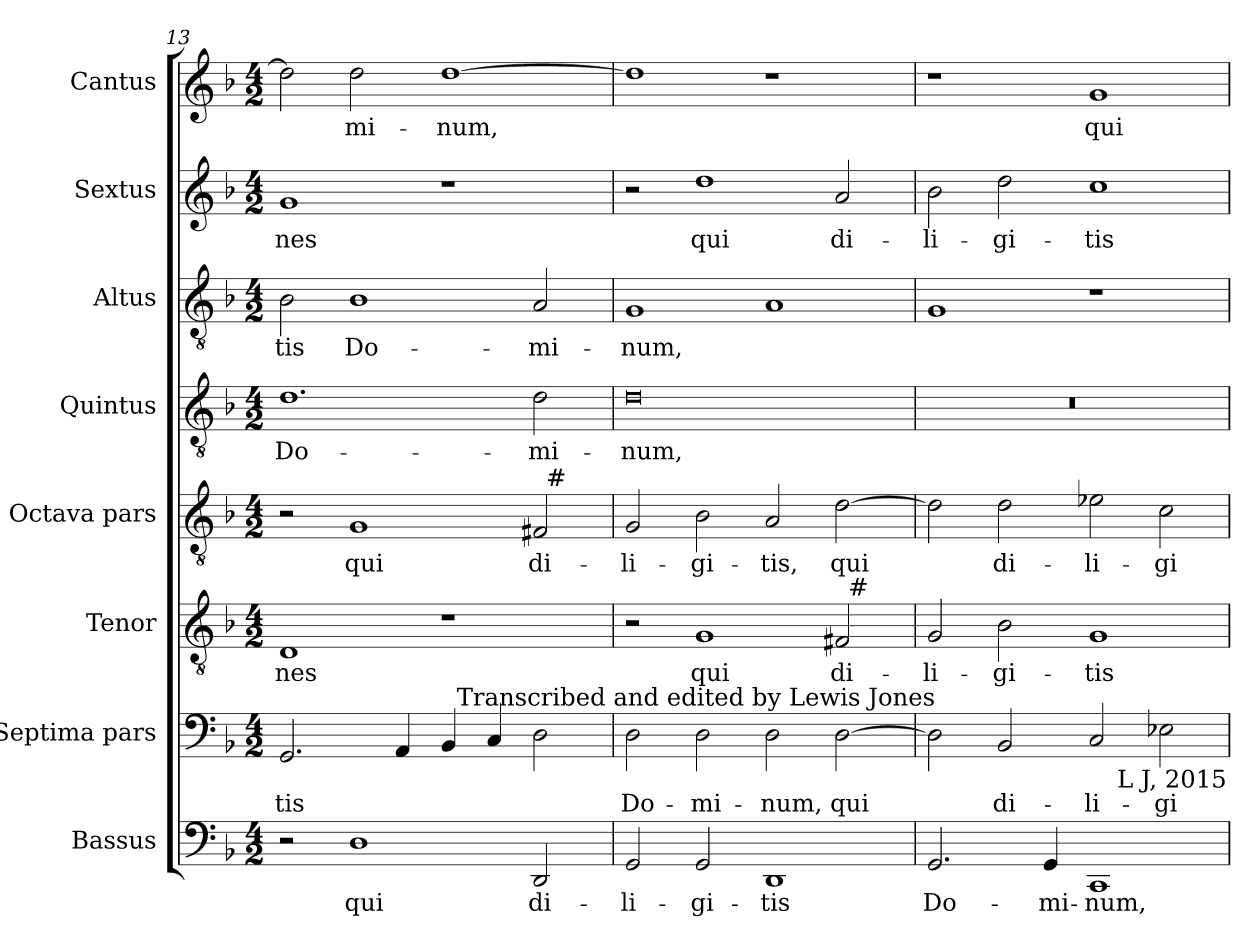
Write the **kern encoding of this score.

**kern	**text	**kern	**text	**kern	**text	**kern	**text	**kern	**text	**kern	**text	**kern	**text	**kern	**text
*part8	*part8	*part7	*part7	*part6	*part6	*part5	*part5	*part4	*part4	*part3	*part3	*part2	*part2	*part1	*part1
*staff8	*staff8	*staff7	*staff7	*staff6	*staff6	*staff5	*staff5	*staff4	*staff4	*staff3	*staff3	*staff2	*staff2	*staff1	*staff1
*I"Bassus	*	*I"Septima pars	*	*I"Tenor	*	*I"Octava pars	*	*I"Quintus	*	*I"Altus	*	*I"Sextus	*	*I"Cantus	*
*I'B.	*	*	*	*I'T.	*	*	*	*	*	*I'A.	*	*	*	*I'C.	*
*clefF4	*	*clefF4	*	*clefGv2	*	*clefGv2	*	*clefGv2	*	*clefGv2	*	*clefG2	*	*clefG2	*
*	*	*	*	*ITrd7c12	*	*ITrd7c12	*	*ITrd7c12	*	*ITrd7c12	*	*	*	*	*
*k[b-]	*	*k[b-]	*	*k[b-]	*	*k[b-]	*	*k[b-]	*	*k[b-]	*	*k[b-]	*	*k[b-]	*
*F:	*	*F:	*	*F:	*	*F:	*	*F:	*	*F:	*	*F:	*	*F:	*
*M4/2	*	*M4/2	*	*M4/2	*	*M4/2	*	*M4/2	*	*M4/2	*	*M4/2	*	*M4/2	*
=13	=13	=13	=13	=13	=13	=13	=13	=13	=13	=13	=13	=13	=13	=13	=13
!	!	!	!LO:LY:b	!	!LO:LY:b	!	!	!	!LO:LY:b	!	!LO:LY:b	!	!LO:LY:b	!	!
*	*	*	*	*	*	*^	*	*	*	*	*	*	*	*	*
2r	.	2.GG/	-tis	1DD	-nes	2r	1ryy	.	1.D	Do-	2BB-\	-tis	1g	-nes	2dd\]	.
!	!LO:LY:b	!	!	!	!	!	!	!LO:LY:b	!	!	!	!LO:LY:b	!	!	!	!LO:LY:b
1D	qui	.	.	.	.	1GG	.	qui	.	.	1BB-	Do-	.	.	2dd\	-mi-
.	.	4AA/	.	.	.	.	.	.	.	.	.	.	.	.	.	.
!	!	!	!	!	!	!	!	!	!	!	!	!	!	!	!	!LO:LY:b
.	.	4BB-/	.	1r	.	.	2ryy	.	.	.	.	.	1r	.	[>1dd	-num,
.	.	4C/	.	.	.	.	.	.	.	.	.	.	.	.	.	.
!	!LO:LY:b	!	!	!	!	!	!	!LO:LY:b	!	!LO:LY:b	!	!LO:LY:b	!	!	!	!
2DD/	di-	2D\	.	.	.	2FF#/	32ryy	di-	2D\	-mi-	2AA/	-mi-	.	.	.	.
!	!	!	!	!	!	!	!LO:TX:a:t=#	!	!	!	!	!	!	!	!	!
.	.	.	.	.	.	.	4...ryy	.	.	.	.	.	.	.	.	.
=14	=14	=14	=14	=14	=14	=14	=14	=14	=14	=14	=14	=14	=14	=14	=14	=14
!	!LO:LY:b	!	!LO:LY:b	!	!	!	!	!LO:LY:b	!	!LO:LY:b	!	!LO:LY:b	!	!	!	!
*	*	*	*	*^	*	*v	*v	*	*	*	*	*	*	*	*	*
2GG/	-li-	2D\	Do-	2r	1ryy	.	2GG/	-li-	0D	-num,	1GG	-num,	2r	.	1dd]	.
!	!	!LO:TX:a:cj:t=Transcribed and edited by Lewis Jones	!	!	!	!	!	!	!	!	!	!	!	!	!	!
!	!LO:LY:b	!	!LO:LY:b	!	!	!LO:LY:b	!	!LO:LY:b	!	!	!	!	!	!LO:LY:b	!	!
2GG/	-gi-	2D\	-mi-	1GG	.	qui	2BB-\	-gi-	.	.	.	.	1dd	qui	.	.
!	!LO:LY:b	!	!LO:LY:b	!	!	!	!	!LO:LY:b	!	!	!	!	!	!	!	!
1DD	-tis	2D\	-num,	.	2ryy	.	2AA/	-tis,	.	.	1AA	.	.	.	1r	.
!	!	!	!LO:LY:b	!	!	!LO:LY:b	!	!LO:LY:b	!	!	!	!	!	!LO:LY:b	!	!
.	.	[>2D\	qui	2FF#/	32ryy	di-	[>2D\	qui	.	.	.	.	2a/	di-	.	.
!	!	!	!	!	!LO:TX:a:t=#	!	!	!	!	!	!	!	!	!	!	!
.	.	.	.	.	4...ryy	.	.	.	.	.	.	.	.	.	.	.
=15	=15	=15	=15	=15	=15	=15	=15	=15	=15	=15	=15	=15	=15	=15	=15	=15
!	!LO:LY:b	!	!	!	!	!LO:LY:b	!	!	!LO:N:vis=1	!	!	!	!	!LO:LY:b	!	!
*	*	*	*	*v	*v	*	*	*	*	*	*	*	*	*	*	*
2.GG/	Do-	2D\]	.	2GG/	-li-	2D\]	.	0r	.	1GG	.	2b-\	-li-	1r	.
!	!	!	!LO:LY:b	!	!LO:LY:b	!	!LO:LY:b	!	!	!	!	!	!LO:LY:b	!	!
.	.	2BB-/	di-	2BB-\	-gi-	2D\	di-	.	.	.	.	2dd\	-gi-	.	.
!	!LO:LY:b	!	!	!	!	!	!	!	!	!	!	!	!	!	!
4GG/	-mi-	.	.	.	.	.	.	.	.	.	.	.	.	.	.
!	!LO:LY:b	!	!LO:LY:b	!	!LO:LY:b	!	!LO:LY:b	!	!	!	!	!	!LO:LY:b	!	!LO:LY:b
1CC	-num,	2C/	-li-	1GG	-tis	2E-X\	-li-	.	.	1r	.	1cc	-tis	1g	qui
!	!	!	!LO:LY:b	!	!	!	!LO:LY:b	!	!	!	!	!	!	!	!
.	.	2E-X\	-gi-	.	.	2C\	-gi-	.	.	.	.	.	.	.	.
!	!	!LO:TX:b:t=L J, 2015	!	!	!	!	!	!	!	!	!	!	!	!	!
=	=	=	=	=	=	=	=	=	=	=	=	=	=	=	=
*-	*-	*-	*-	*-	*-	*-	*-	*-	*-	*-	*-	*-	*-	*-	*-
